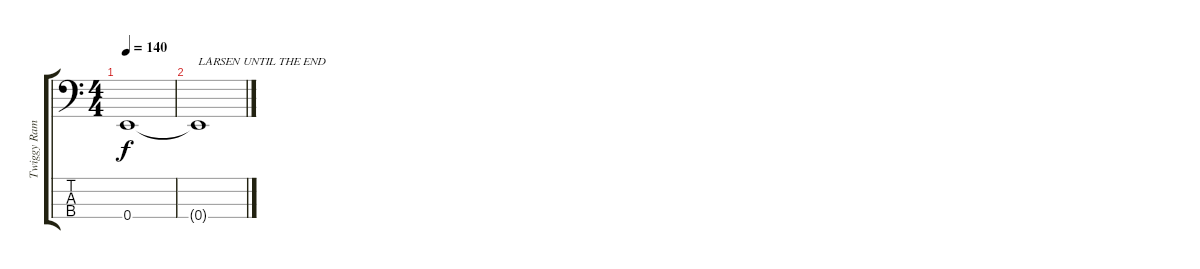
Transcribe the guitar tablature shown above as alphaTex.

\track ("Twiggy Ramirez" "Twiggy Ram") {instrument electricbassfinger}
\staff {score tabs}
\tuning (G2 D2 A1 E1) {hide}
\ts (4 4)
\tempo 140
\clef f4
\ks c
0.4{t}.1{dy f} |
0.4{t}.1{txt "LARSEN UNTIL THE END"}
